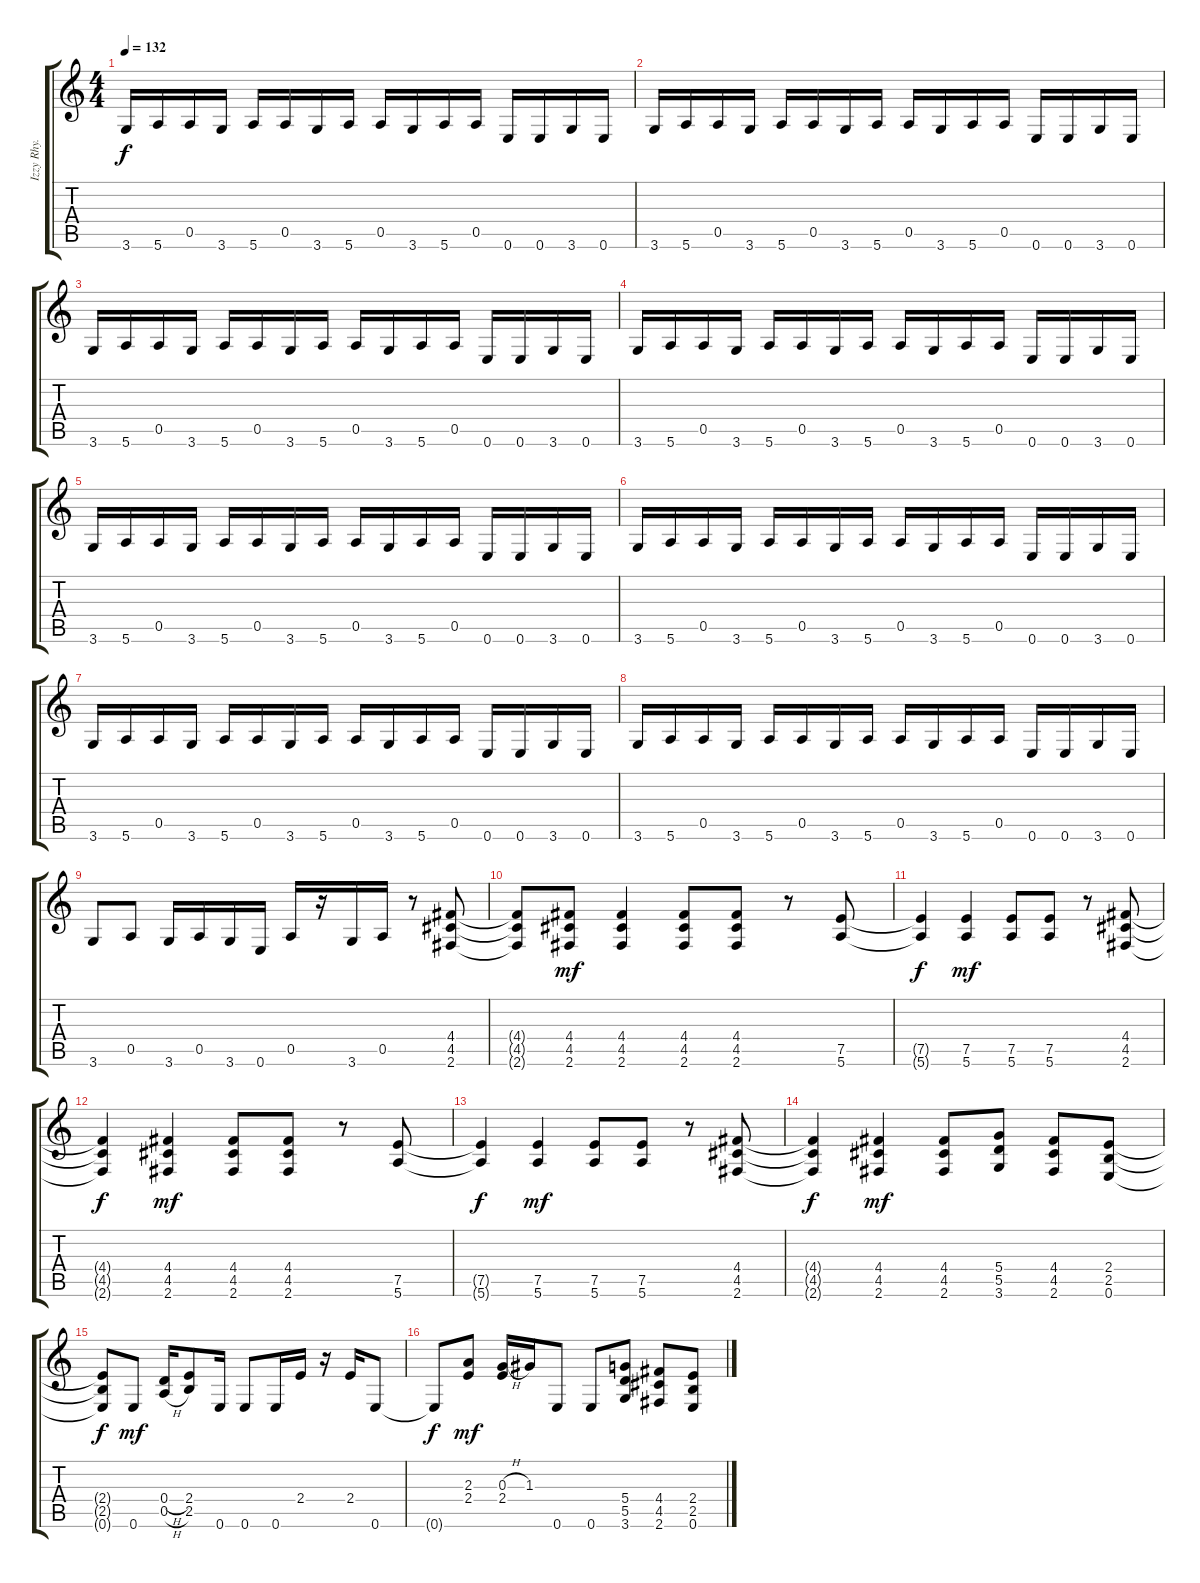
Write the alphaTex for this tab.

\track ("Izzy Rhy." "Izzy Rhy.") {instrument overdrivenguitar}
\staff {score tabs}
\tuning (E4 B3 G3 D3 A2 E2) {hide}
\ts (4 4)
\tempo 132
\clef g2
\ks c
3.6.16{dy f} 5.6.16 0.5.16 3.6.16 5.6.16 0.5.16 3.6.16 5.6.16 0.5.16 3.6.16 5.6.16 0.5.16 0.6.16 0.6.16 3.6.16 0.6.16 |
3.6.16 5.6.16 0.5.16 3.6.16 5.6.16 0.5.16 3.6.16 5.6.16 0.5.16 3.6.16 5.6.16 0.5.16 0.6.16 0.6.16 3.6.16 0.6.16 |
3.6.16 5.6.16 0.5.16 3.6.16 5.6.16 0.5.16 3.6.16 5.6.16 0.5.16 3.6.16 5.6.16 0.5.16 0.6.16 0.6.16 3.6.16 0.6.16 |
3.6.16 5.6.16 0.5.16 3.6.16 5.6.16 0.5.16 3.6.16 5.6.16 0.5.16 3.6.16 5.6.16 0.5.16 0.6.16 0.6.16 3.6.16 0.6.16 |
3.6.16 5.6.16 0.5.16 3.6.16 5.6.16 0.5.16 3.6.16 5.6.16 0.5.16 3.6.16 5.6.16 0.5.16 0.6.16 0.6.16 3.6.16 0.6.16 |
3.6.16 5.6.16 0.5.16 3.6.16 5.6.16 0.5.16 3.6.16 5.6.16 0.5.16 3.6.16 5.6.16 0.5.16 0.6.16 0.6.16 3.6.16 0.6.16 |
3.6.16 5.6.16 0.5.16 3.6.16 5.6.16 0.5.16 3.6.16 5.6.16 0.5.16 3.6.16 5.6.16 0.5.16 0.6.16 0.6.16 3.6.16 0.6.16 |
3.6.16 5.6.16 0.5.16 3.6.16 5.6.16 0.5.16 3.6.16 5.6.16 0.5.16 3.6.16 5.6.16 0.5.16 0.6.16 0.6.16 3.6.16 0.6.16 |
3.6.8 0.5.8 3.6.16 0.5.16 3.6.16 0.6.16 0.5.16 r.16 3.6.16 0.5.16 r.8 (4.4 4.5 2.6).8 |
(4.4{t} 4.5{t} 2.6{t}).8 (4.4 4.5 2.6).8{dy mf} (4.4 4.5 2.6).4 (4.4 4.5 2.6).8 (4.4 4.5 2.6).8 r.8 (7.5 5.6).8 |
(7.5{t} 5.6{t}).4{dy f} (7.5 5.6).4{dy mf} (7.5 5.6).8 (7.5 5.6).8 r.8 (4.4 4.5 2.6).8 |
(4.4{t} 4.5{t} 2.6{t}).4{dy f} (4.4 4.5 2.6).4{dy mf} (4.4 4.5 2.6).8 (4.4 4.5 2.6).8 r.8 (7.5 5.6).8 |
(7.5{t} 5.6{t}).4{dy f} (7.5 5.6).4{dy mf} (7.5 5.6).8 (7.5 5.6).8 r.8 (4.4 4.5 2.6).8 |
(4.4{t} 4.5{t} 2.6{t}).4{dy f} (4.4 4.5 2.6).4{dy mf} (4.4 4.5 2.6).8 (5.4 5.5 3.6).8 (4.4 4.5 2.6).8 (2.4 2.5 0.6).8 |
(2.4{t} 2.5{t} 0.6{t}).8{dy f} 0.6.8{dy mf} (0.4{h} 0.5{h}).16 (2.4 2.5).8 0.6.16 0.6.8 0.6.16 2.4.16 r.16 2.4.16 0.6.8 |
0.6{t}.8{dy f} (2.3 2.4).8{dy mf} (0.3{h} 2.4).16 1.3.16 0.6.8 0.6.8 (5.4 5.5 3.6).8 (4.4 4.5 2.6).8 (2.4 2.5 0.6).8
